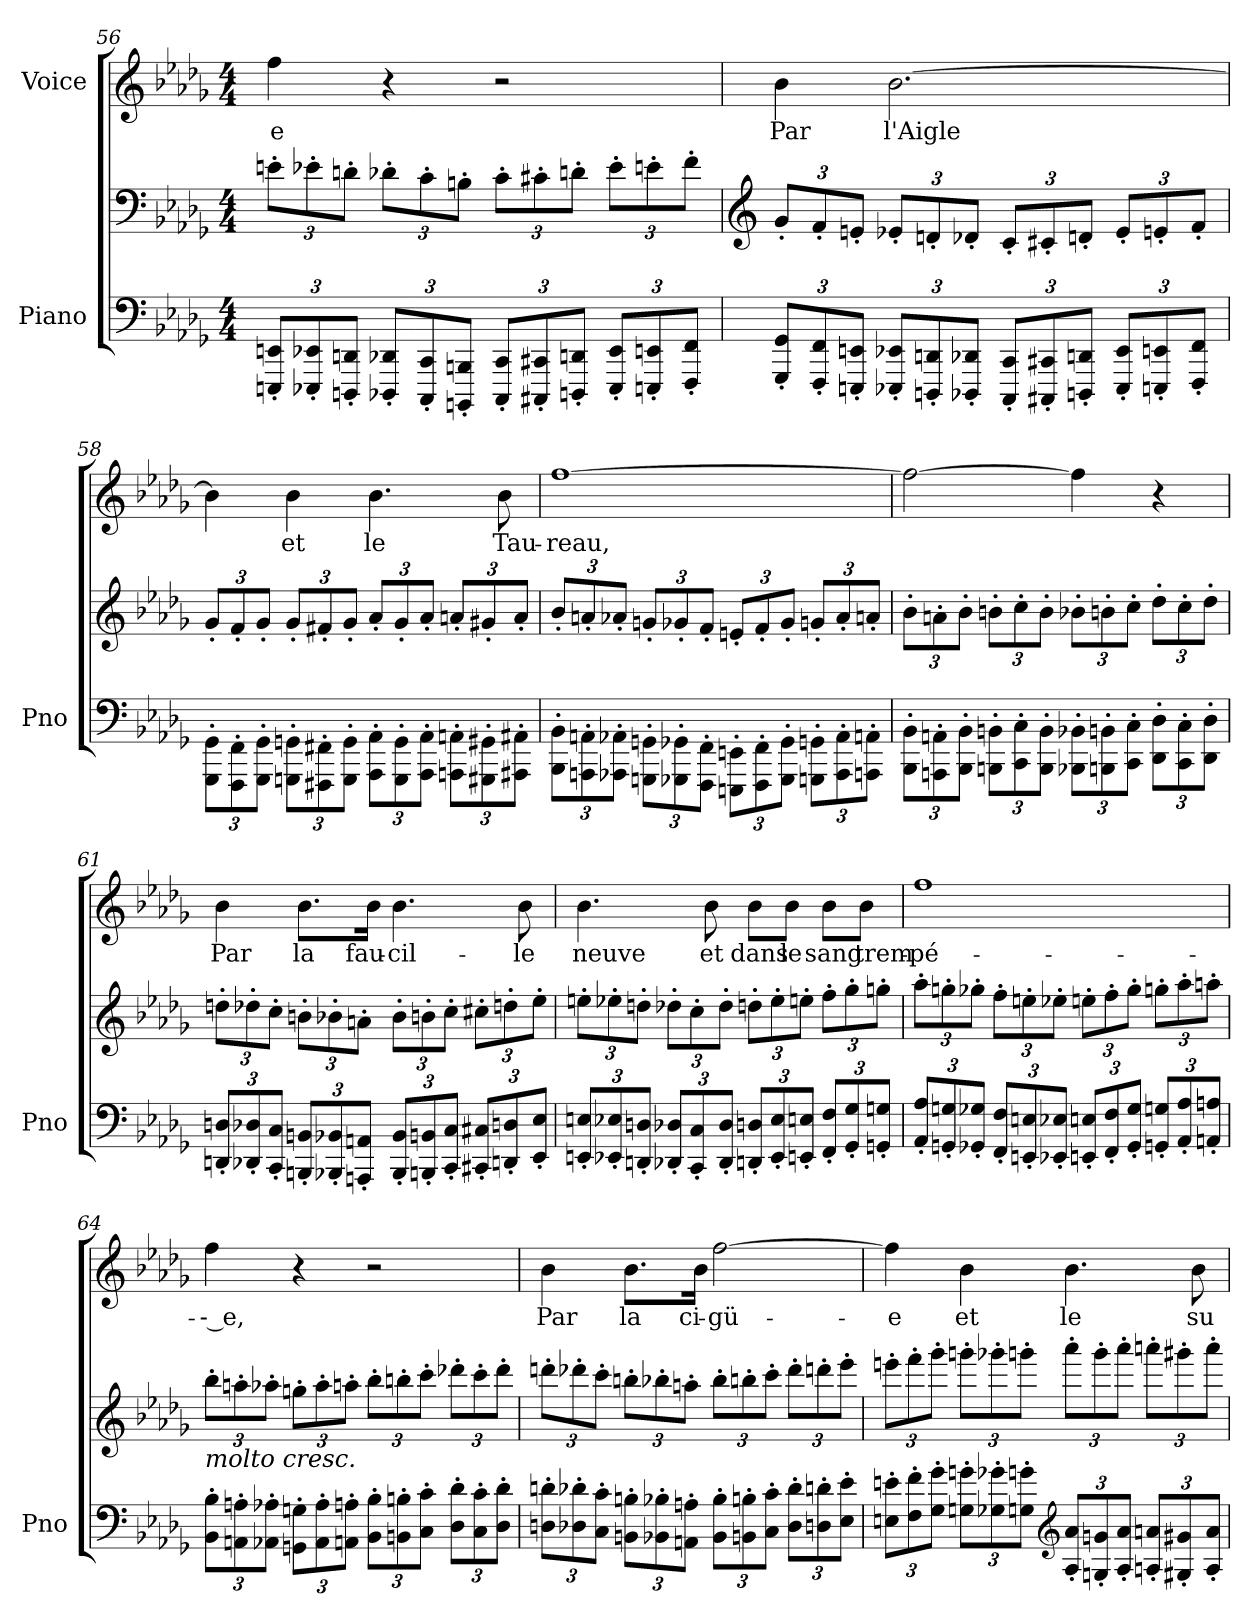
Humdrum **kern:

**kern	**kern	**kern	**text	**dynam
*part2	*part2	*part1	*part1	*part1
*staff3	*staff2	*staff1	*staff1	*staff1
*I"Piano	*	*I"Voice	*	*
*I'Pno	*	*	*	*
*clefF4	*clefF4	*clefG2	*	*
*k[b-e-a-d-g-]	*k[b-e-a-d-g-]	*k[b-e-a-d-g-]	*	*
*M4/4	*M4/4	*M4/4	*	*
*Xbrackettup	*Xbrackettup	*	*	*
=56	=56	=56	=56	=56
!	!	!	!LO:LY:b	!
12EEEn/' 12EEn/'L	12en'\L	4ff\	-e	.
12EEE-X/' 12EE-X/'	12e-X'\	.	.	.
12DDDn/' 12DDn/'J	12dn'\J	.	.	.
12DDD-X/' 12DD-X/'L	12d-X'\L	4r	.	.
12CCC/' 12CC/'	12c'\	.	.	.
12BBBBn/' 12BBBn/'J	12Bn'\J	.	.	.
12CCC/' 12CC/'L	12c'\L	2r	.	.
12CCC#X/' 12CC#X/'	12c#X'\	.	.	.
12DDDn/' 12DDn/'J	12dn'\J	.	.	.
12EEE-/' 12EE-/'L	12e-'\L	.	.	.
12EEEn/' 12EEn/'	12en'\	.	.	.
12FFF/' 12FF/'J	12f'\J	.	.	.
!!LO:LB:g=z
=57	=57	=57	=57	=57
*	*clefG2	*	*	*
!	!	!	!LO:LY:b	!LO:DY:a
!	!	!	!	!LO:DY:n=1:a
12GGG-/' 12GG-/'L	12g-'/L	4b-\	Par	other-dynamics f
12FFF/' 12FF/'	12f'/	.	.	.
12EEEn/' 12EEn/'J	12en'/J	.	.	.
!	!	!	!LO:LY:b	!
12EEE-X/' 12EE-X/'L	12e-X'/L	[2.b-\	l'Aigle	.
12DDDn/' 12DDn/'	12dn'/	.	.	.
12DDD-X/' 12DD-X/'J	12d-X'/J	.	.	.
12CCC/' 12CC/'L	12c'/L	.	.	.
12CCC#X/' 12CC#X/'	12c#X'/	.	.	.
12DDDn/' 12DDn/'J	12dn'/J	.	.	.
12EEE-/' 12EE-/'L	12e-'/L	.	.	.
12EEEn/' 12EEn/'	12en'/	.	.	.
12FFF/' 12FF/'J	12f'/J	.	.	.
!!LO:PB:g=z
=58	=58	=58	=58	=58
12GGG-\' 12GG-\'L	12g-'/L	4b-\]	.	.
12FFF\' 12FF\'	12f'/	.	.	.
12GGG-\' 12GG-\'J	12g-'/J	.	.	.
!	!	!	!LO:LY:b	!
12GGGn\' 12GGn\'L	12g-'/L	4b-\	et	.
12FFF#X\' 12FF#X\'	12f#X'/	.	.	.
12GGG\' 12GG\'J	12g-'/J	.	.	.
!	!	!	!LO:LY:b	!
12AAA-\' 12AA-\'L	12a-'/L	4.b-\	le	.
12GGG\' 12GG\'	12g-'/	.	.	.
12AAA-\' 12AA-\'J	12a-'/J	.	.	.
12AAAn\' 12AAn\'L	12an'/L	.	.	.
12GGG#X\' 12GG#X\'	12g#X'/	.	.	.
!	!	!	!LO:LY:b	!
.	.	8b-\	Tau-	.
12AAA#X\' 12AA#X\'J	12a'/J	.	.	.
=59	=59	=59	=59	=59
!	!	!	!LO:LY:b	!
12BBB-\' 12BB-\'L	12b-'/L	[1ff	-reau,	.
12AAAn\' 12AAn\'	12an'/	.	.	.
12AAA-X\' 12AA-X\'J	12a-X'/J	.	.	.
12GGGn\' 12GGn\'L	12gn'/L	.	.	.
12GGG-X\' 12GG-X\'	12g-X'/	.	.	.
12FFF\' 12FF\'J	12f'/J	.	.	.
12EEEn\' 12EEn\'L	12en'/L	.	.	.
12FFF\' 12FF\'	12f'/	.	.	.
12GGG-\' 12GG-\'J	12g-'/J	.	.	.
12GGGn\' 12GGn\'L	12gn'/L	.	.	.
12AAA-\' 12AA-\'	12a-'/	.	.	.
12AAAn\' 12AAn\'J	12an'/J	.	.	.
!!LO:LB:g=z
=60	=60	=60	=60	=60
12BBB-\' 12BB-\'L	12b-'\L	2ff\_	.	.
12AAAn\' 12AAn\'	12an'\	.	.	.
12BBB-\' 12BB-\'J	12b-'\J	.	.	.
12BBBn\' 12BBn\'L	12bn'\L	.	.	.
12CC\' 12C\'	12cc'\	.	.	.
12BBB\' 12BB\'J	12b'\J	.	.	.
12BBB-X\' 12BB-X\'L	12b-X'\L	4ff\]	.	.
12BBBn\' 12BBn\'	12bn'\	.	.	.
12CC\' 12C\'J	12cc'\J	.	.	.
12DD-\' 12D-\'L	12dd-'\L	4r	.	.
12CC\' 12C\'	12cc'\	.	.	.
12DD-\' 12D-\'J	12dd-'\J	.	.	.
!!LO:LB:g=z
=61	=61	=61	=61	=61
!	!	!	!LO:LY:b	!
12DDn/' 12Dn/'L	12ddn'\L	4b-\	Par	.
12DD-X/' 12D-X/'	12dd-X'\	.	.	.
12CC/' 12C/'J	12cc'\J	.	.	.
!	!	!	!LO:LY:b	!
12BBBn/' 12BBn/'L	12bn'\L	8.b-\L	la	.
12BBB-X/' 12BB-X/'	12b-X'\	.	.	.
12AAAn/' 12AAn/'J	12an'\J	.	.	.
!	!	!	!LO:LY:b	!
.	.	16b-\Jk	fau-	.
!	!	!	!LO:LY:b	!
12BBB-/' 12BB-/'L	12b-'\L	4.b-\	-cil-	.
12BBBn/' 12BBn/'	12bn'\	.	.	.
12CC/' 12C/'J	12cc'\J	.	.	.
12CC#X/' 12C#X/'L	12cc#X'\L	.	.	.
12DDn/' 12Dn/'	12ddn'\	.	.	.
!	!	!	!LO:LY:b	!
.	.	8b-\	-le	.
12EE-/' 12E-/'J	12ee-'\J	.	.	.
=62	=62	=62	=62	=62
!	!	!	!LO:LY:b	!
12EEn/' 12En/'L	12een'>\L	4.b-\	neuve	.
12EE-X/' 12E-X/'	12ee-X'>\	.	.	.
12DDn/' 12Dn/'J	12ddn'>\J	.	.	.
12DD-X/' 12D-X/'L	12dd-X'>\L	.	.	.
12CC/' 12C/'	12cc'>\	.	.	.
!	!	!	!LO:LY:b	!
.	.	8b-\	et	.
12DD-/' 12D-/'J	12dd-'>\J	.	.	.
!	!	!	!LO:LY:b	!
12DDn/' 12Dn/'L	12ddn'>\L	8b-\L	dans	.
12EE-/' 12E-/'	12ee-'>\	.	.	.
!	!	!	!LO:LY:b	!
.	.	8b-\J	le	.
12EEn/' 12En/'J	12een'>\J	.	.	.
!	!	!	!LO:LY:b	!
12FF/' 12F/'L	12ff'>\L	8b-\L	sang	.
12GG-/' 12G-/'	12gg-'>\	.	.	.
!	!	!	!LO:LY:b	!
.	.	8b-\J	trem-	.
12GGn/' 12Gn/'J	12ggn'>\J	.	.	.
!!LO:LB:g=z
=63	=63	=63	=63	=63
!	!	!	!LO:LY:b	!
12AA-/' 12A-/'L	12aa-'\L	1ff	-pé-	.
12GGn/' 12Gn/'	12ggn'\	.	.	.
12GG-X/' 12G-X/'J	12gg-X'\J	.	.	.
12FF/' 12F/'L	12ff'\L	.	.	.
12EEn/' 12En/'	12een'\	.	.	.
12EE-X/' 12E-X/'J	12ee-X'\J	.	.	.
12EEn/' 12En/'L	12een'\L	.	.	.
12FF/' 12F/'	12ff'\	.	.	.
12GG-/' 12G-/'J	12gg-'\J	.	.	.
12GGn/' 12Gn/'L	12ggn'\L	.	.	.
12AA-/' 12A-/'	12aa-'\	.	.	.
12AAn/' 12An/'J	12aan'\J	.	.	.
!!LO:PB:g=z
=64	=64	=64	=64	=64
!	!LO:TX:b:i:t=molto cresc.	!	!	!
!	!	!	!LO:LY:b	!
12BB-\' 12B-\'L	12bb-'\L	4ff\	-- e,	.
12AAn\' 12An\'	12aan'\	.	.	.
12AA-X\' 12A-X\'J	12aa-X'\J	.	.	.
12GGn\' 12Gn\'L	12ggn'\L	4r	.	.
12AA-\' 12A-\'	12aa-'\	.	.	.
12AAn\' 12An\'J	12aan'\J	.	.	.
12BB-\' 12B-\'L	12bb-'\L	2r	.	.
12BBn\' 12Bn\'	12bbn'\	.	.	.
12C\' 12c\'J	12ccc'\J	.	.	.
12D-\' 12d-\'L	12ddd-X'\L	.	.	.
12C\' 12c\'	12ccc'\	.	.	.
12D-\' 12d-\'J	12ddd-'\J	.	.	.
=65	=65	=65	=65	=65
!	!	!	!LO:LY:b	!LO:DY:a
!	!	!	!	!LO:DY:n=1:a
12Dn\' 12dn\'L	12dddn'\L	4b-\	Par	other-dynamics f
12D-X\' 12d-X\'	12ddd-X'\	.	.	.
12C\' 12c\'J	12ccc'\J	.	.	.
!	!	!	!LO:LY:b	!
12BBn\' 12Bn\'L	12bbn'\L	8.b-\L	la	.
12BB-X\' 12B-X\'	12bb-X'\	.	.	.
12AAn\' 12An\'J	12aan'\J	.	.	.
!	!	!	!LO:LY:b	!
.	.	16b-\Jk	ci-	.
!	!	!	!LO:LY:b	!
12BB-\' 12B-\'L	12bb-'\L	[2ff\	-gü-	.
12BBn\' 12Bn\'	12bbn'\	.	.	.
12C\' 12c\'J	12ccc'\J	.	.	.
12D-\' 12d-\'L	12ddd-'\L	.	.	.
12Dn\' 12dn\'	12dddn'\	.	.	.
12E-\' 12e-\'J	12eee-'\J	.	.	.
!!LO:LB:g=z
=66	=66	=66	=66	=66
!	!	!	!LO:LY:b	!
12En\' 12en\'L	12eeen'\L	4ff\]	-e	.
12F\' 12f\'	12fff'\	.	.	.
12G-\' 12g-\'J	12ggg-'\J	.	.	.
!	!	!	!LO:LY:b	!
12Gn\' 12gn\'L	12gggn'\L	4b-\	et	.
12G-X\' 12g-X\'	12ggg-X'\	.	.	.
12Gn\' 12gn\'J	12gggn'\J	.	.	.
*clefG2	*	*	*	*
!	!	!	!LO:LY:b	!
12A-/' 12a-/'L	12aaa-'\L	4.b-\	le	.
12Gn/' 12gn/'	12ggg'\	.	.	.
12A-/' 12a-/'J	12aaa-'\J	.	.	.
12An/' 12an/'L	12aaan'\L	.	.	.
12G#X/' 12g#X/'	12ggg#X'\	.	.	.
!	!	!	!LO:LY:b	!
.	.	8b-\	su-	.
12A/' 12a/'J	12aaa'\J	.	.	.
=	=	=	=	=
*-	*-	*-	*-	*-
